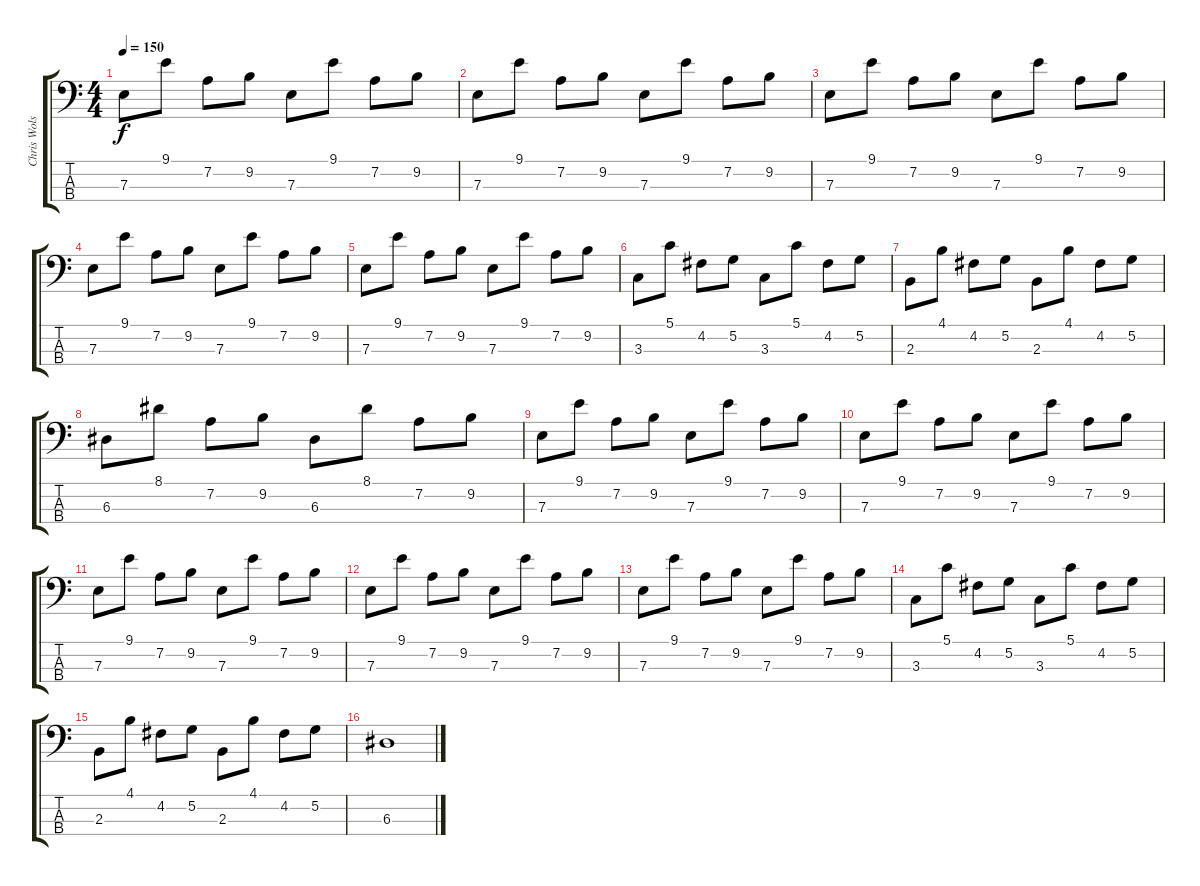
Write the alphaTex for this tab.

\track ("Chris Wolstenholme" "Chris Wols") {instrument fretlessbass}
\staff {score tabs}
\tuning (G2 D2 A1 D1) {hide}
\ts (4 4)
\tempo 150
\clef f4
\ks c
7.3.8{dy f} 9.1.8 7.2.8 9.2.8 7.3.8 9.1.8 7.2.8 9.2.8 |
7.3.8 9.1.8 7.2.8 9.2.8 7.3.8 9.1.8 7.2.8 9.2.8 |
7.3.8 9.1.8 7.2.8 9.2.8 7.3.8 9.1.8 7.2.8 9.2.8 |
7.3.8 9.1.8 7.2.8 9.2.8 7.3.8 9.1.8 7.2.8 9.2.8 |
7.3.8 9.1.8 7.2.8 9.2.8 7.3.8 9.1.8 7.2.8 9.2.8 |
3.3.8 5.1.8 4.2.8 5.2.8 3.3.8 5.1.8 4.2.8 5.2.8 |
2.3.8 4.1.8 4.2.8 5.2.8 2.3.8 4.1.8 4.2.8 5.2.8 |
6.3.8 8.1.8 7.2.8 9.2.8 6.3.8 8.1.8 7.2.8 9.2.8 |
7.3.8 9.1.8 7.2.8 9.2.8 7.3.8 9.1.8 7.2.8 9.2.8 |
7.3.8 9.1.8 7.2.8 9.2.8 7.3.8 9.1.8 7.2.8 9.2.8 |
7.3.8 9.1.8 7.2.8 9.2.8 7.3.8 9.1.8 7.2.8 9.2.8 |
7.3.8 9.1.8 7.2.8 9.2.8 7.3.8 9.1.8 7.2.8 9.2.8 |
7.3.8 9.1.8 7.2.8 9.2.8 7.3.8 9.1.8 7.2.8 9.2.8 |
3.3.8 5.1.8 4.2.8 5.2.8 3.3.8 5.1.8 4.2.8 5.2.8 |
2.3.8 4.1.8 4.2.8 5.2.8 2.3.8 4.1.8 4.2.8 5.2.8 |
6.3.1
